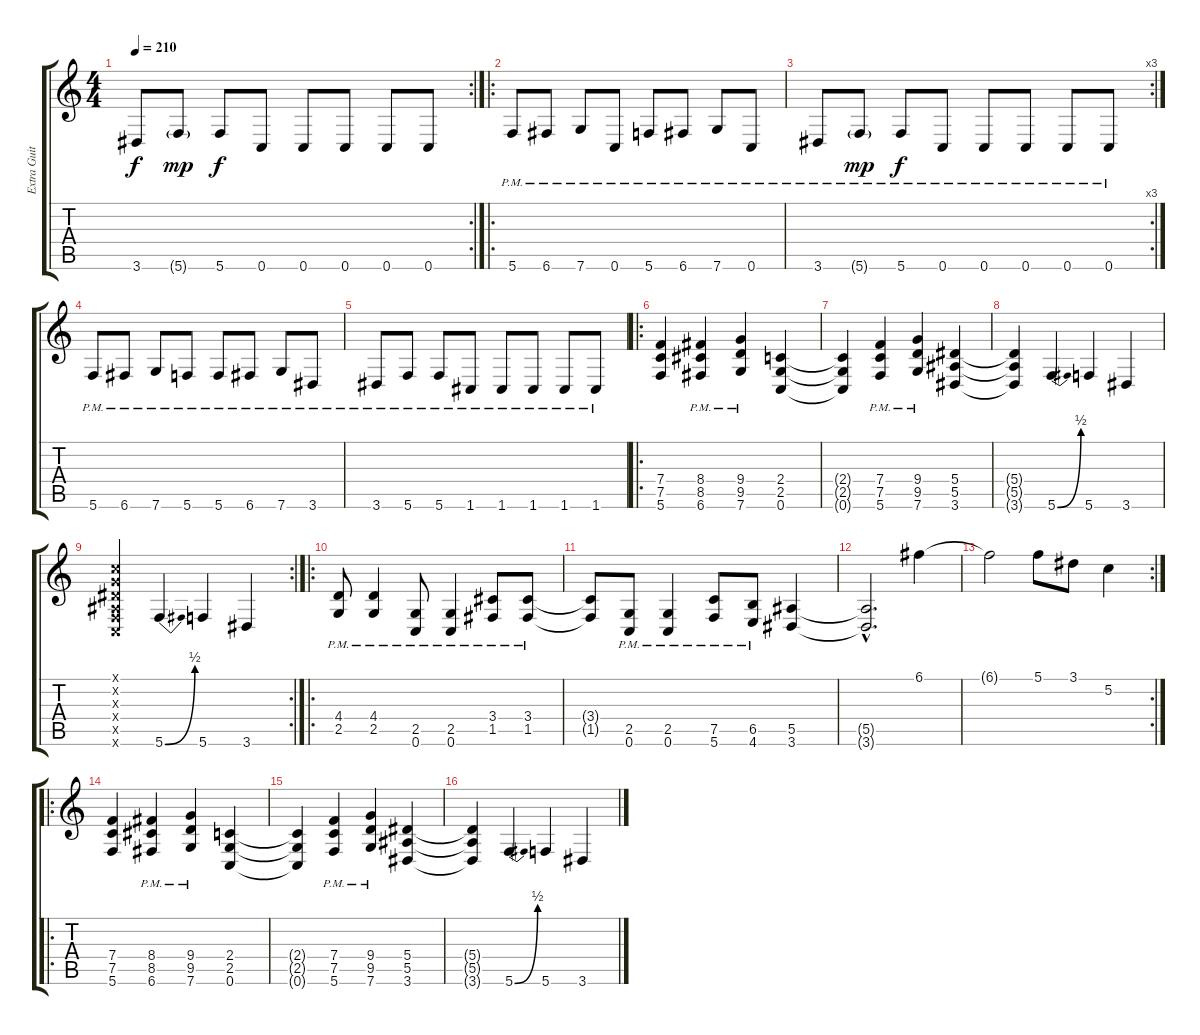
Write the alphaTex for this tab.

\track ("Extra Guitar" "Extra Guit") {instrument distortionguitar}
\staff {score tabs}
\tuning (C4 G3 Eb3 Bb2 F2 C2) {hide}
\rc 2
\ts (4 4)
\tempo 210
\clef g2
\ks c
3.6.8{dy f} 5.6{g}.8{dy mp} 5.6.8{dy f} 0.6.8 0.6.8 0.6.8 0.6.8 0.6.8 |
\ro
5.6{pm}.8 6.6{pm}.8 7.6{pm}.8 0.6{pm}.8 5.6{pm}.8 6.6{pm}.8 7.6{pm}.8 0.6{pm}.8 |
\rc 3
3.6{pm}.8 5.6{g pm}.8{dy mp} 5.6{pm}.8{dy f} 0.6{pm}.8 0.6{pm}.8 0.6{pm}.8 0.6{pm}.8 0.6{pm}.8 |
5.6{pm}.8 6.6{pm}.8 7.6{pm}.8 5.6{pm}.8 5.6{pm}.8 6.6{pm}.8 7.6{pm}.8 3.6{pm}.8 |
3.6{pm}.8 5.6{pm}.8 5.6{pm}.8 1.6{pm}.8 1.6{pm}.8 1.6{pm}.8 1.6{pm}.8 1.6{pm}.8 |
\ro
(7.4 7.5 5.6).4 (8.4{pm} 8.5{pm} 6.6{pm}).4 (9.4{pm} 9.5{pm} 7.6{pm}).4 (2.4 2.5 0.6).4 |
(2.4{t} 2.5{t} 0.6{t}).4 (7.4{pm} 7.5{pm} 5.6{pm}).4 (9.4{pm} 9.5{pm} 7.6{pm}).4 (5.4 5.5 3.6).4 |
(5.4{t} 5.5{t} 3.6{t}).4 5.6{be (bend 0 0 60 2)}.4 5.6.4 3.6.4 |
\rc 2
(0.1{x} 0.2{x} 0.3{x} 0.4{x} 0.5{x} 0.6{x}).4 5.6{be (bend 0 0 60 2)}.4 5.6.4 3.6.4 |
\ro
(4.4{pm} 2.5{pm}).8 (4.4{pm} 2.5{pm}).4 (2.5{pm} 0.6{pm}).8 (2.5{pm} 0.6{pm}).4 (3.4{pm} 1.5{pm}).8 (3.4{pm} 1.5{pm}).8 |
(3.4{t} 1.5{t}).8 (2.5{pm} 0.6{pm}).8 (2.5{pm} 0.6{pm}).4 (7.5{pm} 5.6{pm}).8 (6.5{pm} 4.6{pm}).8 (5.5 3.6).4 |
(5.5{hac t} 3.6{hac t}).2{d} 6.1.4 |
\rc 2
6.1{t}.2 5.1.8 3.1.8 5.2.4 |
\ro
(7.4 7.5 5.6).4 (8.4{pm} 8.5{pm} 6.6{pm}).4 (9.4{pm} 9.5{pm} 7.6{pm}).4 (2.4 2.5 0.6).4 |
(2.4{t} 2.5{t} 0.6{t}).4 (7.4{pm} 7.5{pm} 5.6{pm}).4 (9.4{pm} 9.5{pm} 7.6{pm}).4 (5.4 5.5 3.6).4 |
(5.4{t} 5.5{t} 3.6{t}).4 5.6{be (bend 0 0 60 2)}.4 5.6.4 3.6.4
